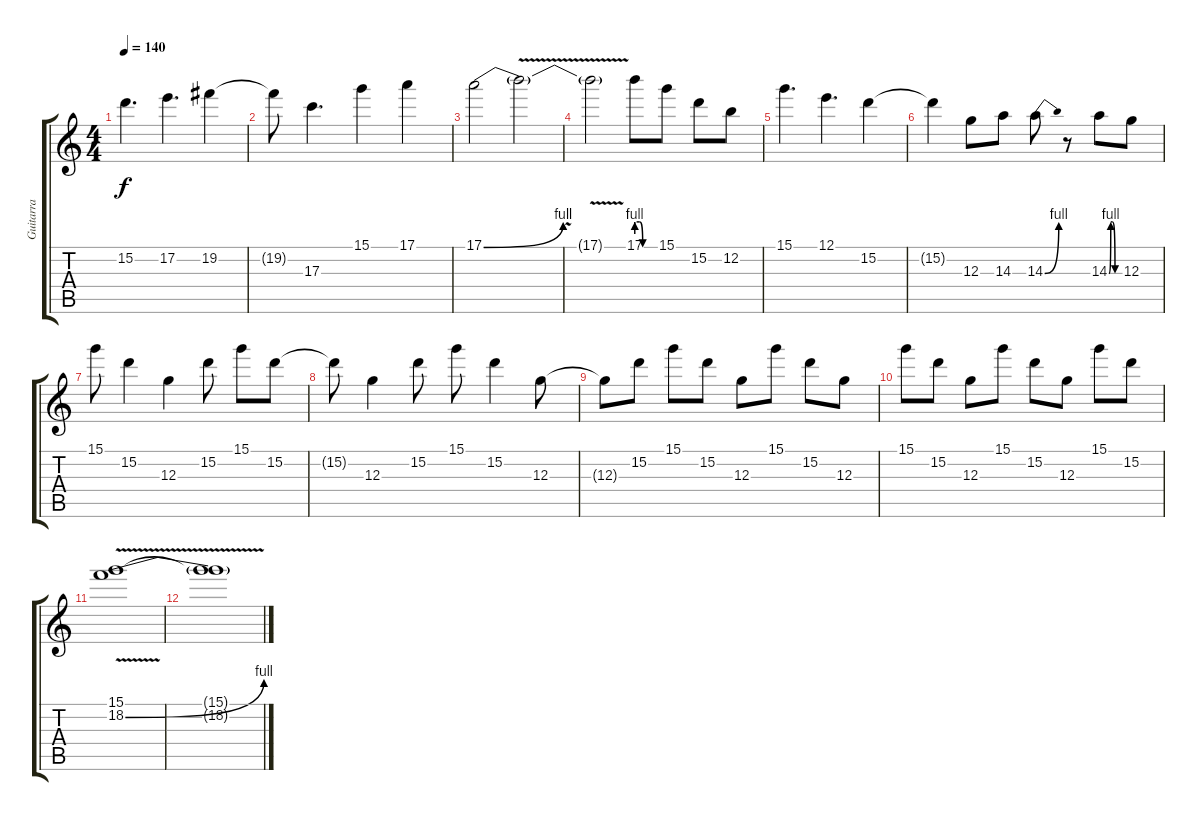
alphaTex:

\track ("Guitarra" "Guitarra") {instrument overdrivenguitar}
\staff {score tabs}
\tuning (E4 B3 G3 D3 A2 E2) {hide}
\ts (4 4)
\tempo 140
\clef g2
\ks c
15.2.4{d dy f} 17.2.4{d} 19.2.4 |
19.2{t}.8 17.3.4{d} 15.1.4 17.1.4 |
17.1{be (bend 0 0 60 4)}.2 17.1{v t}.2 |
17.1{t}.2 17.1{be (custom 0 4 10 4 20 0 30 0 60 0)}.8 15.1.8 15.2.8 12.2.8 |
15.1.4{d} 12.1.4{d} 15.2.4 |
15.2{t}.4 12.3.8 14.3.8 14.3{be (bend 0 0 60 4)}.8 r.8 14.3{be (custom 0 0 10 4 20 4 34 0 60 0)}.8 12.3.8 |
15.1.8 15.2.4 12.3.4 15.2.8 15.1.8 15.2.8 |
15.2{t}.8 12.3.4 15.2.8 15.1.8 15.2.4 12.3.8 |
12.3{t}.8 15.2.8 15.1.8 15.2.8 12.3.8 15.1.8 15.2.8 12.3.8 |
15.1.8 15.2.8 12.3.8 15.1.8 15.2.8 12.3.8 15.1.8 15.2.8 |
(15.1 18.2{be (bend 0 0 60 4) v}).1 |
(15.1{t} 18.2{t}).1{volume 3}
